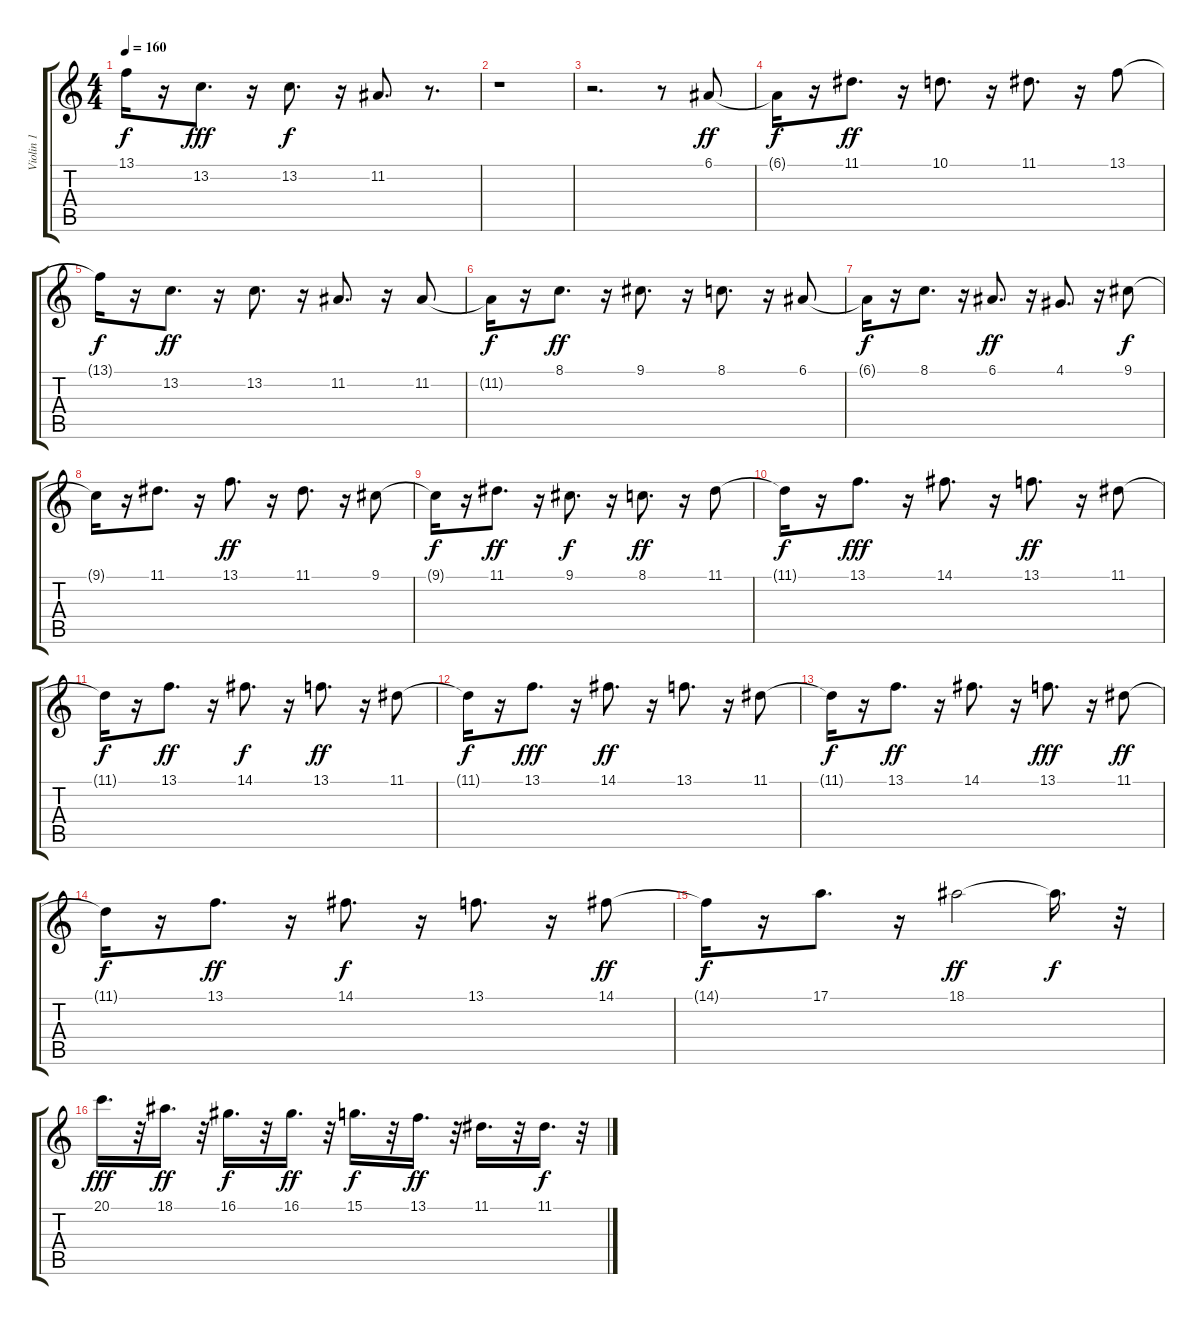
\track ("Violin 1 " "Violin 1 ") {instrument violin}
\staff {score tabs}
\tuning (E4 B3 G3 D3 A2 E2) {hide}
\ts (4 4)
\tempo 160
\clef g2
\ks c
13.1{t}.16{dy f} r.16 13.2.8{d dy fff} r.16 13.2.8{d dy f} r.16 11.2.8{d} r.8{d} |
r.1 |
r.2{d} r.8 6.1.8{dy ff} |
6.1{t}.16{dy f} r.16 11.1.8{d dy ff} r.16 10.1.8{d} r.16 11.1.8{d} r.16 13.1.8 |
13.1{t}.16{dy f} r.16 13.2.8{d dy ff} r.16 13.2.8{d} r.16 11.2.8{d} r.16 11.2.8 |
11.2{t}.16{dy f} r.16 8.1.8{d dy ff} r.16 9.1.8{d} r.16 8.1.8{d} r.16 6.1.8 |
6.1{t}.16{dy f} r.16 8.1.8{d} r.16 6.1.8{d dy ff} r.16 4.1.8{d} r.16 9.1.8{dy f} |
9.1{t}.16 r.16 11.1.8{d} r.16 13.1.8{d dy ff} r.16 11.1.8{d} r.16 9.1.8 |
9.1{t}.16{dy f} r.16 11.1.8{d dy ff} r.16 9.1.8{d dy f} r.16 8.1.8{d dy ff} r.16 11.1.8 |
11.1{t}.16{dy f} r.16 13.1.8{d dy fff} r.16 14.1.8{d volume 11} r.16 13.1.8{d dy ff volume 11} r.16 11.1.8{volume 11} |
11.1{t}.16{dy f} r.16 13.1.8{d dy ff volume 11} r.16 14.1.8{d dy f volume 11} r.16 13.1.8{d dy ff volume 11} r.16 11.1.8{volume 12} |
11.1{t}.16{dy f} r.16 13.1.8{d dy fff volume 12} r.16 14.1.8{d dy ff volume 12} r.16 13.1.8{d volume 12} r.16 11.1.8{volume 12} |
11.1{t}.16{dy f} r.16 13.1.8{d dy ff volume 12} r.16 14.1.8{d volume 13} r.16 13.1.8{d dy fff volume 13} r.16 11.1.8{dy ff volume 13} |
11.1{t}.16{dy f} r.16 13.1.8{d dy ff volume 13} r.16 14.1.8{d dy f volume 13} r.16 13.1.8{d volume 14} r.16 14.1.8{dy ff volume 14} |
14.1{t}.16{dy f} r.16 17.1.8{d volume 14} r.16 18.1.2{dy ff volume 14} 18.1{t}.16{d dy f} r.32 |
20.1.16{d dy fff volume 14} r.32 18.1.16{d dy ff} r.32 16.1.16{d dy f} r.32 16.1.16{d dy ff} r.32 15.1.16{d dy f} r.32 13.1.16{d dy ff} r.32 11.1.16{d} r.32 11.1.16{d dy f} r.32
